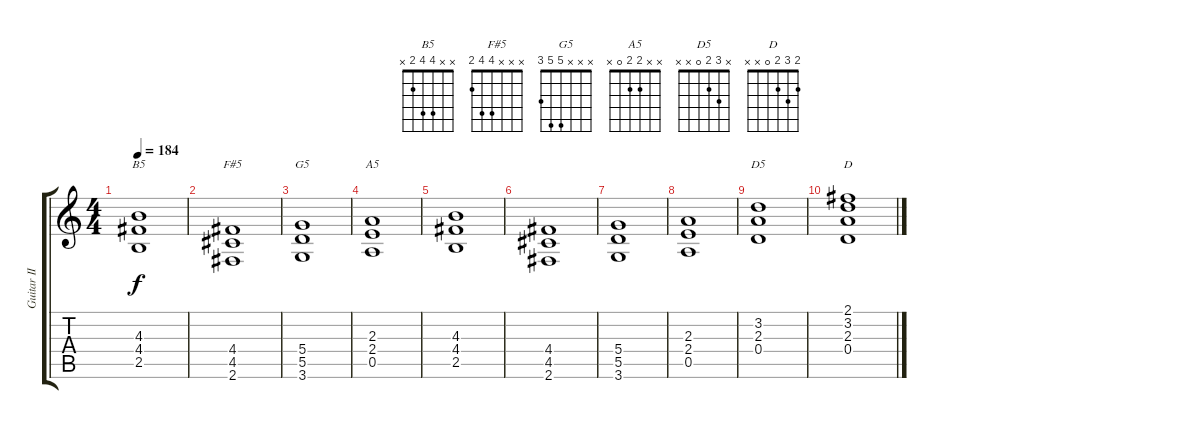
\track ("Guitar II" "Guitar II") {instrument distortionguitar}
\staff {score tabs}
\tuning (E4 B3 G3 D3 A2 E2) {hide}
\chord ("B5" x x 4 4 2 x)
\chord ("F#5" x x x 4 4 2)
\chord ("G5" x x x 5 5 3)
\chord ("A5" x x 2 2 0 x)
\chord ("D5" x 3 2 0 x x)
\chord ("D" 2 3 2 0 x x)
\ts (4 4)
\tempo 184
\clef g2
\ks c
(4.3 4.4 2.5).1{ch "B5" dy f} |
(4.4 4.5 2.6).1{ch "F#5"} |
(5.4 5.5 3.6).1{ch "G5"} |
(2.3 2.4 0.5).1{ch "A5"} |
(4.3 4.4 2.5).1 |
(4.4 4.5 2.6).1 |
(5.4 5.5 3.6).1 |
(2.3 2.4 0.5).1 |
(3.2 2.3 0.4).1{ch "D5"} |
(2.1 3.2 2.3 0.4).1{ch "D"}
